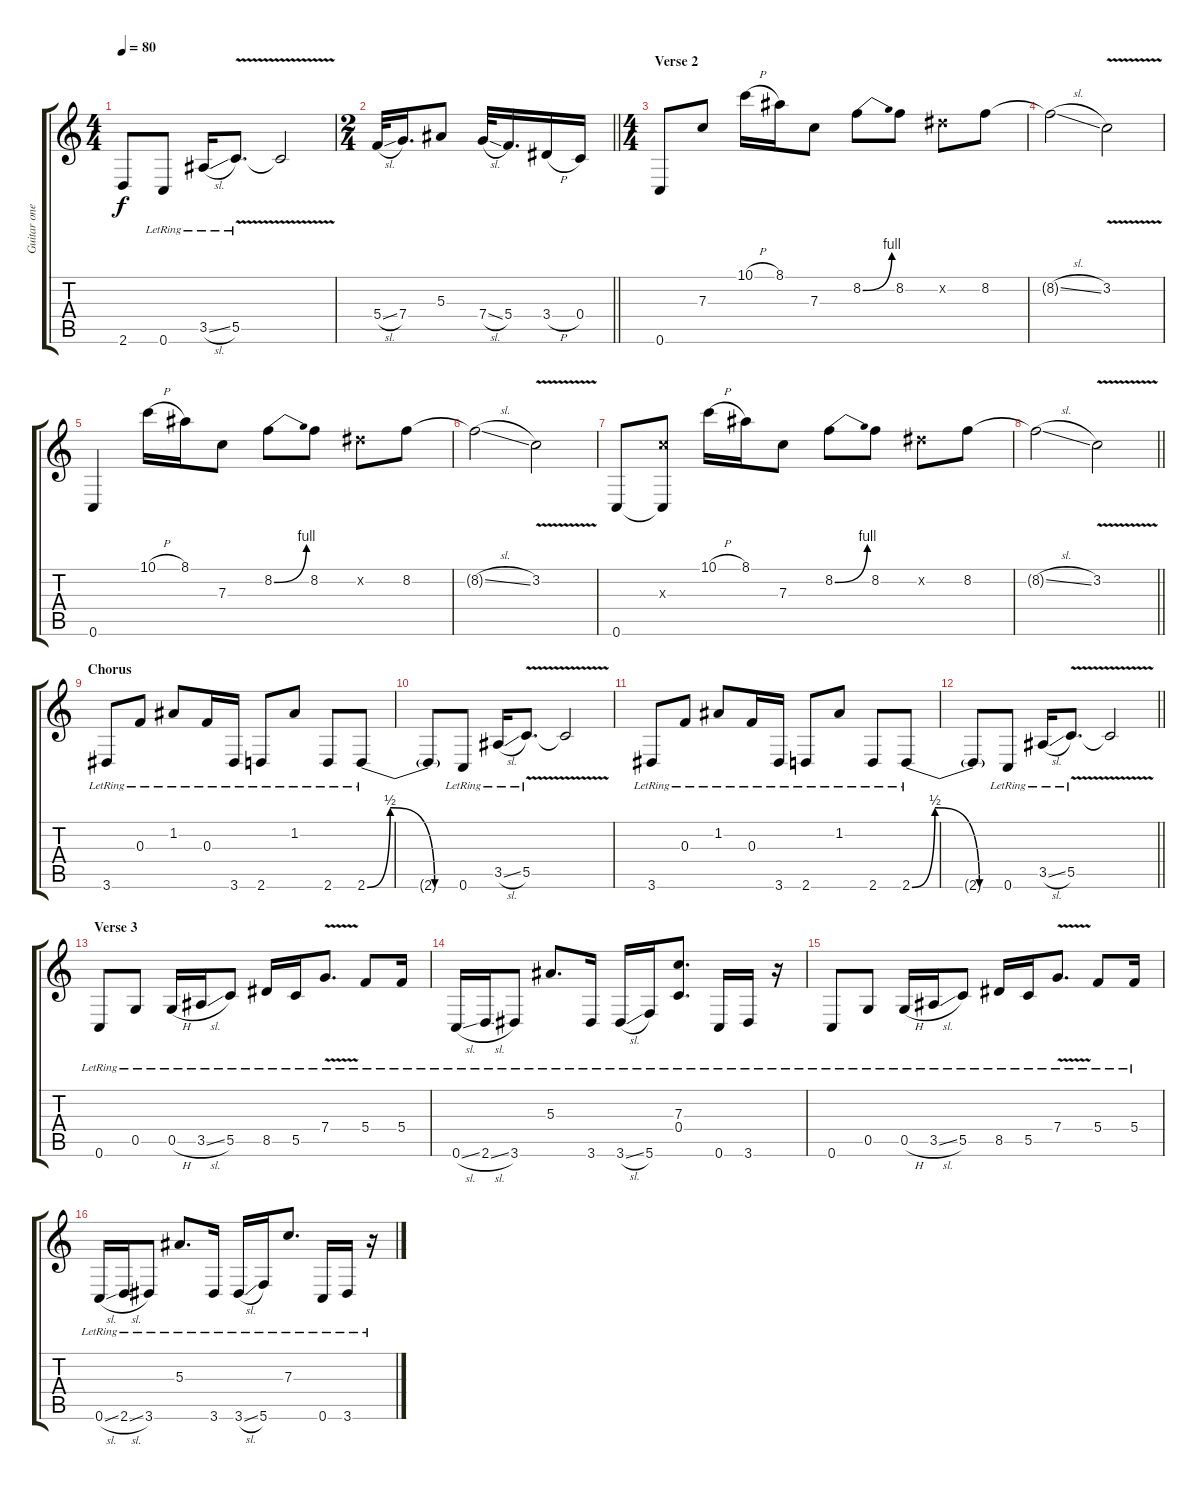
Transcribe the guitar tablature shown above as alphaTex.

\track ("Guitar one (dobro)" "Guitar one") {instrument acousticguitarsteel}
\staff {score tabs}
\tuning (D4 A3 F3 C3 G2 C2) {hide}
\ts (4 4)
\tempo 80
\clef g2
\ks c
2.6{t}.8{dy f} 0.6{lr}.8 3.5{sl lr}.16 5.5{v lr}.8{d} 5.5{t}.2 |
\ts (2 4)
\barLineRight lightlight
5.4{sl}.32 7.4.16{d} 5.3.8 7.4{sl}.32 5.4.16{d} 3.4{h}.16 0.4.16 |
\ts (4 4)
\section ("" "Verse 2")
0.6.8 7.3.8 10.1{h}.16 8.1.16 7.3.8 8.2{be (bend 0 0 60 4)}.8 8.2.8 6.2{x}.8 8.2.8 |
8.2{sl t}.2 3.2{v}.2 |
0.6.4 10.1{h}.16 8.1.16 7.3.8 8.2{be (bend 0 0 60 4)}.8 8.2.8 6.2{x}.8 8.2.8 |
8.2{sl t}.2 3.2{v}.2 |
0.6.8 (7.3{x} 0.6{t}).8 10.1{h}.16 8.1.16 7.3.8 8.2{be (bend 0 0 60 4)}.8 8.2.8 6.2{x}.8 8.2.8 |
\barLineRight lightlight
8.2{sl t}.2 3.2{v}.2 |
\section ("" "Chorus")
3.6{lr}.8 0.3{lr}.8 1.2{lr}.8 0.3{lr}.16 3.6{lr}.16 2.6{lr}.8 1.2{lr}.8 2.6{lr}.8 2.6{be (custom 0 0 15 2 44 0 60 0) lr}.8 |
2.6{t}.8 0.6{lr}.8 3.5{sl lr}.16 5.5{v lr}.8{d} 5.5{t}.2 |
3.6{lr}.8 0.3{lr}.8 1.2{lr}.8 0.3{lr}.16 3.6{lr}.16 2.6{lr}.8 1.2{lr}.8 2.6{lr}.8 2.6{be (custom 0 0 15 2 44 0 60 0) lr}.8 |
\barLineRight lightlight
2.6{t}.8 0.6{lr}.8 3.5{sl lr}.16 5.5{v lr}.8{d} 5.5{t}.2 |
\section ("" "Verse 3")
0.6{lr}.8 0.5{lr}.8 0.5{h lr}.16 3.5{sl lr}.16 5.5{lr}.8 8.5{lr}.16 5.5{lr}.16 7.4{v lr}.8{d} 5.4{lr}.8 5.4{lr}.16 |
0.6{sl lr}.16 2.6{sl lr}.16 3.6{lr}.8 5.3{lr}.8{d} 3.6{lr}.16 3.6{sl lr}.16 5.6{lr}.16 (7.3{lr} 0.4{lr}).8{d} 0.6{lr}.16 3.6{lr}.16 r.16 |
0.6{lr}.8 0.5{lr}.8 0.5{h lr}.16 3.5{sl lr}.16 5.5{lr}.8 8.5{lr}.16 5.5{lr}.16 7.4{v lr}.8{d} 5.4{lr}.8 5.4{lr}.16 |
0.6{sl lr}.16 2.6{sl lr}.16 3.6{lr}.8 5.3{lr}.8{d} 3.6{lr}.16 3.6{sl lr}.16 5.6{lr}.16 7.3{lr}.8{d} 0.6{lr}.16 3.6{lr}.16 r.16
